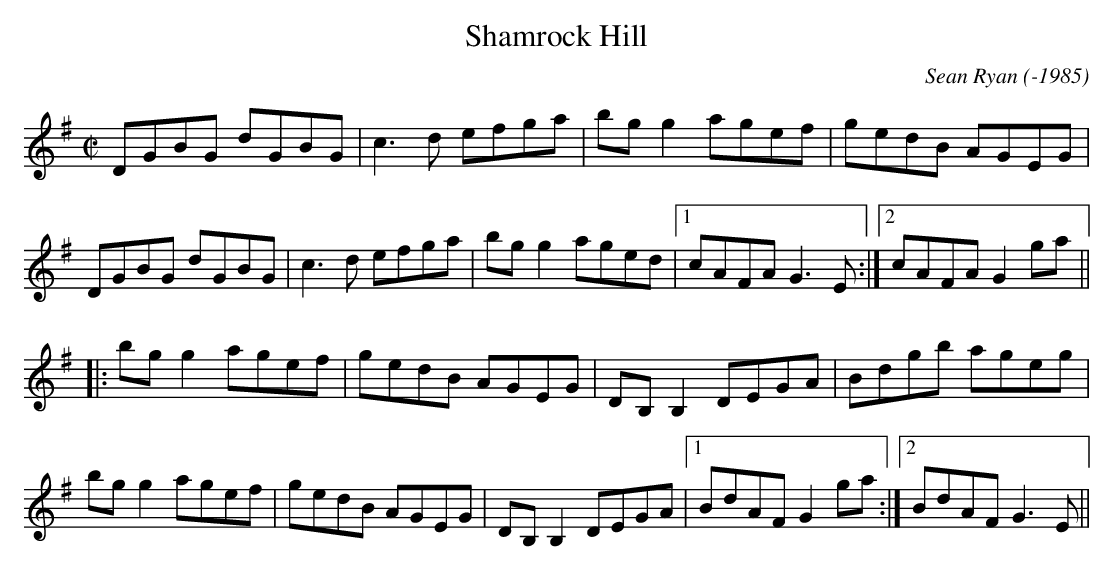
X:1
T:Shamrock Hill
C:Sean Ryan (-1985)
M:C|
K:G
DGBG dGBG|c3d efga|bgg2 agef|gedB AGEG|
DGBG dGBG|c3d efga|bgg2 aged|1 cAFA G3E:|2 cAFA G2ga||
|:bgg2 agef|gedB AGEG|DB,B,2 DEGA|Bdgb ageg|
bgg2 agef|gedB AGEG|DB,B,2 DEGA|1 BdAF G2ga:|2 BdAF G3E||
